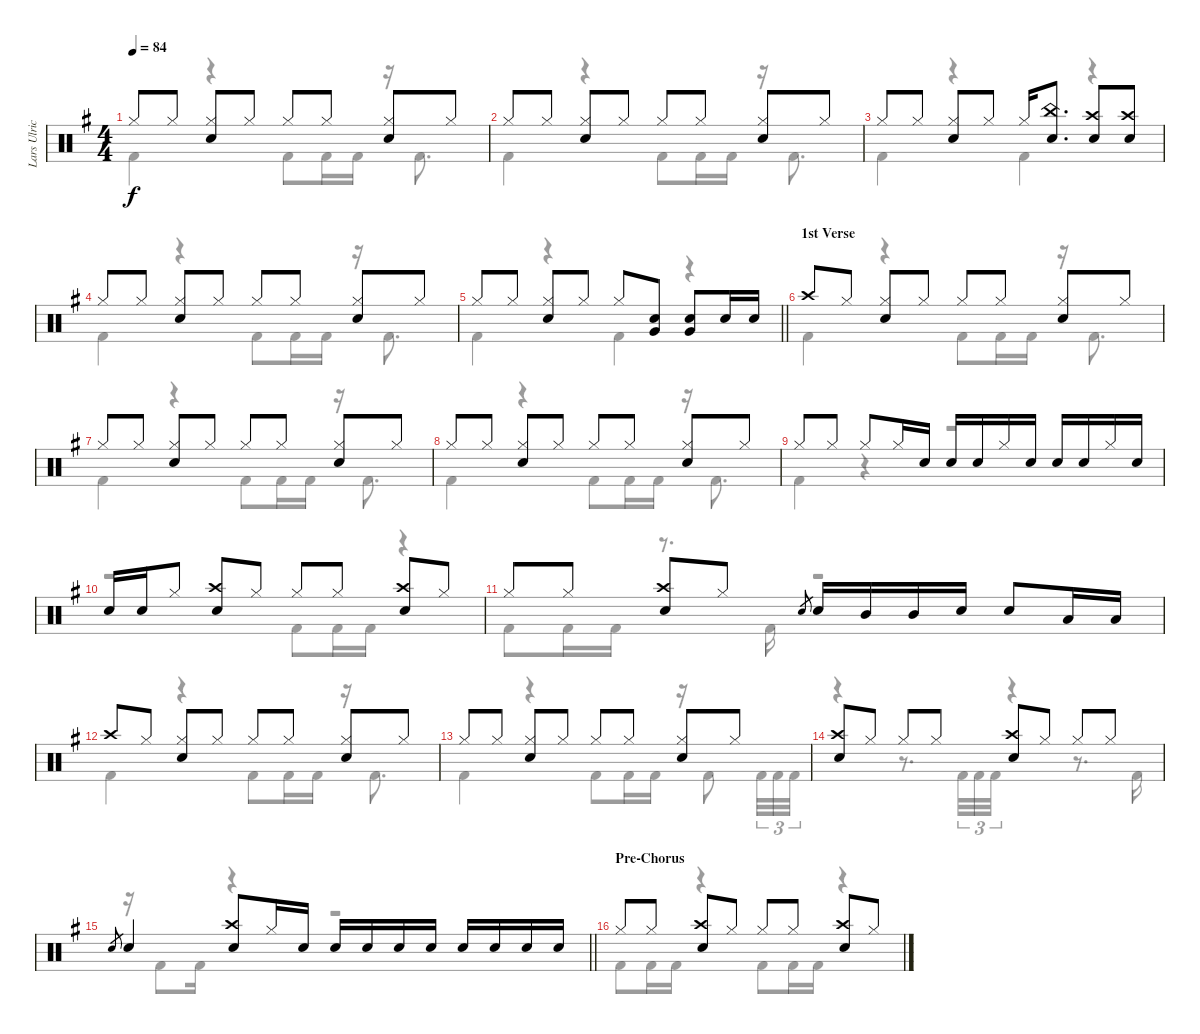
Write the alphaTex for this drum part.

\track ("Lars Ulrich" "Lars Ulric") {instrument percussion}
\staff {score}
\articulation defaults
\voice
\ts (4 4)
\tempo 84
\clef neutral
\ks eminor "Hi-Hat (closed)".8{dy f} "Hi-Hat (closed)".8
("Hi-Hat (closed)" "Snare (hit) 2").8 "Hi-Hat (closed)".8 "Hi-Hat (closed)".8 "Hi-Hat (closed)".8 ("Hi-Hat (closed)" "Snare (hit) 2").8 "Hi-Hat (closed)".8 |
"Hi-Hat (closed)".8 "Hi-Hat (closed)".8 ("Hi-Hat (closed)" "Snare (hit) 2").8 "Hi-Hat (closed)".8 "Hi-Hat (closed)".8 "Hi-Hat (closed)".8 ("Hi-Hat (closed)" "Snare (hit) 2").8 "Hi-Hat (closed)".8 |
"Hi-Hat (closed)".8 "Hi-Hat (closed)".8 ("Hi-Hat (closed)" "Snare (hit) 2").8 "Hi-Hat (closed)".8 "Hi-Hat (closed)".16 ("China (hit)" "Snare (hit) 2").8{d} ("Crash high (hit)" "Snare (hit) 2").8 ("Crash high (hit)" "Snare (hit) 2").8 |
"Hi-Hat (closed)".8 "Hi-Hat (closed)".8 ("Hi-Hat (closed)" "Snare (hit) 2").8 "Hi-Hat (closed)".8 "Hi-Hat (closed)".8 "Hi-Hat (closed)".8 ("Hi-Hat (closed)" "Snare (hit) 2").8 "Hi-Hat (closed)".8 |
\barLineRight lightlight "Hi-Hat (closed)".8 "Hi-Hat (closed)".8
("Hi-Hat (closed)" "Snare (hit) 2").8 "Hi-Hat (closed)".8 "Hi-Hat (closed)".8 ("Snare (hit) 2" "Very Low Tom (hit)").8 ("Snare (hit) 2" "Very Low Tom (hit)").8 "Snare (hit) 2".16 "Snare (hit) 2".16 |
\section ("" "1st Verse")
"Crash high (hit)".8 "Hi-Hat (closed)".8 ("Hi-Hat (closed)" "Snare (hit) 2").8 "Hi-Hat (closed)".8 "Hi-Hat (closed)".8 "Hi-Hat (closed)".8 ("Hi-Hat (closed)" "Snare (hit) 2").8 "Hi-Hat (closed)".8 |
"Hi-Hat (closed)".8 "Hi-Hat (closed)".8 ("Hi-Hat (closed)" "Snare (hit) 2").8 "Hi-Hat (closed)".8 "Hi-Hat (closed)".8 "Hi-Hat (closed)".8 ("Hi-Hat (closed)" "Snare (hit) 2").8 "Hi-Hat (closed)".8 |
"Hi-Hat (closed)".8 "Hi-Hat (closed)".8 ("Hi-Hat (closed)" "Snare (hit) 2").8 "Hi-Hat (closed)".8 "Hi-Hat (closed)".8 "Hi-Hat (closed)".8 ("Hi-Hat (closed)" "Snare (hit) 2").8 "Hi-Hat (closed)".8 |
"Hi-Hat (closed)".8 "Hi-Hat (closed)".8 "Hi-Hat (closed)".8 "Hi-Hat (closed)".16 "Snare (hit) 2".16 "Snare (hit) 2".16 "Snare (hit) 2".16 "Hi-Hat (closed)".16 "Snare (hit) 2".16 "Snare (hit) 2".16 "Snare (hit) 2".16 "Hi-Hat (closed)".16 "Snare (hit) 2".16 |
"Snare (hit) 2".16 "Snare (hit) 2".16 "Hi-Hat (closed)".8 ("Crash high (hit)" "Snare (hit) 2").8 "Hi-Hat (closed)".8 "Hi-Hat (closed)".8 "Hi-Hat (closed)".8 ("Crash high (hit)" "Snare (hit) 2").8 "Hi-Hat (closed)".8 |
"Hi-Hat (closed)".8 "Hi-Hat (closed)".8 ("Crash high (hit)" "Snare (hit) 2").8 "Hi-Hat (closed)".8 "Snare (hit) 2"{h}.8{gr} "Snare (hit) 2".16 "Mid Tom (hit)".16 "Mid Tom (hit)".16 "Snare (hit) 2".16 "Snare (hit) 2".8 "Low Tom (hit)".16 "Low Tom (hit)".16 |
"Crash high (hit)".8 "Hi-Hat (closed)".8 ("Hi-Hat (closed)" "Snare (hit) 2").8 "Hi-Hat (closed)".8 "Hi-Hat (closed)".8 "Hi-Hat (closed)".8 ("Hi-Hat (closed)" "Snare (hit) 2").8 "Hi-Hat (closed)".8 |
"Hi-Hat (closed)".8 "Hi-Hat (closed)".8 ("Hi-Hat (closed)" "Snare (hit) 2").8 "Hi-Hat (closed)".8 "Hi-Hat (closed)".8 "Hi-Hat (closed)".8 ("Hi-Hat (closed)" "Snare (hit) 2").8 "Hi-Hat (closed)".8 |
("Crash high (hit)" "Snare (hit) 2").8 "Hi-Hat (closed)".8 "Hi-Hat (closed)".8 "Hi-Hat (closed)".8 ("Crash high (hit)" "Snare (hit) 2").8 "Hi-Hat (closed)".8 "Hi-Hat (closed)".8 "Hi-Hat (closed)".8 |
\barLineRight lightlight "Snare (hit) 2"{h}.8{gr} "Snare (hit) 2".4
("Crash high (hit)" "Snare (hit) 2").8 "Hi-Hat (closed)".16 "Snare (hit) 2".16 "Snare (hit) 2".16 "Snare (hit) 2".16 "Snare (hit) 2".16 "Snare (hit) 2".16 "Snare (hit) 2".16 "Snare (hit) 2".16 "Snare (hit) 2".16 "Snare (hit) 2".16 |
\section ("" "Pre-Chorus")
"Hi-Hat (closed)".8 "Hi-Hat (closed)".8 ("Crash high (hit)" "Snare (hit) 2").8 "Hi-Hat (closed)".8 "Hi-Hat (closed)".8 "Hi-Hat (closed)".8 ("Crash high (hit)" "Snare (hit) 2").8 "Hi-Hat (closed)".8
\voice
\clef neutral
\ottava regular
\simile none
\ks eminor "Kick (hit) 2".4{dy f}
r.4 "Kick (hit) 2".8 "Kick (hit) 2".16 "Kick (hit) 2".16 r.16 "Kick (hit) 2".8{d} |
"Kick (hit) 2".4 r.4 "Kick (hit) 2".8 "Kick (hit) 2".16 "Kick (hit) 2".16 r.16 "Kick (hit) 2".8{d} |
"Kick (hit) 2".4 r.4 "Kick (hit) 2".4 r.4 |
"Kick (hit) 2".4 r.4 "Kick (hit) 2".8 "Kick (hit) 2".16 "Kick (hit) 2".16 r.16 "Kick (hit) 2".8{d} |
\barLineRight lightlight "Kick (hit) 2".4
r.4 "Kick (hit) 2".4 r.4 |
"Kick (hit) 2".4 r.4 "Kick (hit) 2".8 "Kick (hit) 2".16 "Kick (hit) 2".16 r.16 "Kick (hit) 2".8{d} |
"Kick (hit) 2".4 r.4 "Kick (hit) 2".8 "Kick (hit) 2".16 "Kick (hit) 2".16 r.16 "Kick (hit) 2".8{d} |
"Kick (hit) 2".4 r.4 "Kick (hit) 2".8 "Kick (hit) 2".16 "Kick (hit) 2".16 r.16 "Kick (hit) 2".8{d} |
"Kick (hit) 2".4 r.4 r.2 |
r.2 "Kick (hit) 2".8 "Kick (hit) 2".16 "Kick (hit) 2".16 r.4 |
"Kick (hit) 2".8 "Kick (hit) 2".16 "Kick (hit) 2".16 r.8{d} "Kick (hit) 2".16 r.2 |
"Kick (hit) 2".4 r.4 "Kick (hit) 2".8 "Kick (hit) 2".16 "Kick (hit) 2".16 r.16 "Kick (hit) 2".8{d} |
"Kick (hit) 2".4 r.4 "Kick (hit) 2".8 "Kick (hit) 2".16 "Kick (hit) 2".16 r.16 "Kick (hit) 2".8 "Kick (hit) 2".32{tu (3 2)} "Kick (hit) 2".32{tu (3 2)} "Kick (hit) 2".32{tu (3 2)} |
r.4 r.8{d} "Kick (hit) 2".32{tu (3 2)} "Kick (hit) 2".32{tu (3 2)} "Kick (hit) 2".32{tu (3 2)} r.4 r.8{d} "Kick (hit) 2".16 |
\barLineRight lightlight
r.16 "Kick (hit) 2".8 "Kick (hit) 2".16 r.4 r.2 |
"Kick (hit) 2".8 "Kick (hit) 2".16 "Kick (hit) 2".16 r.4 "Kick (hit) 2".8 "Kick (hit) 2".16 "Kick (hit) 2".16 r.4
